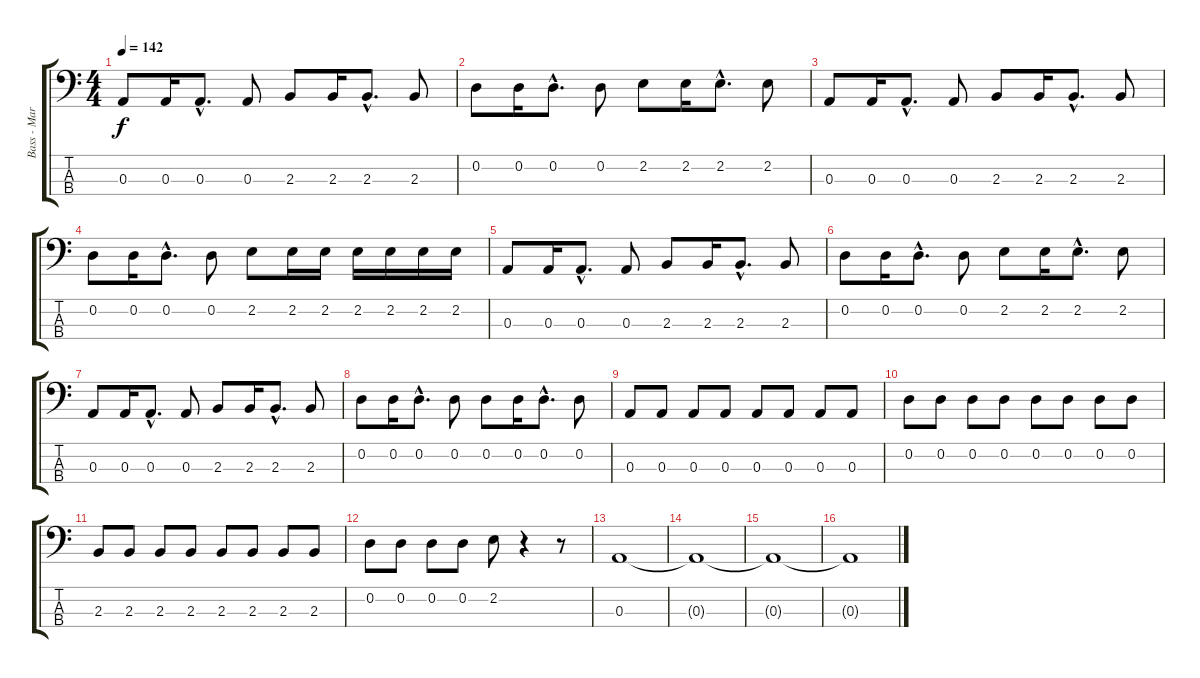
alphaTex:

\track ("Bass - Mark" "Bass - Mar") {instrument electricbassfinger}
\staff {score tabs}
\tuning (G2 D2 A1 E1) {hide}
\ts (4 4)
\tempo 142
\clef f4
\ks c
0.3.8{dy f} 0.3.16 0.3{hac}.8{d} 0.3.8 2.3.8 2.3.16 2.3{hac}.8{d} 2.3.8 |
0.2.8 0.2.16 0.2{hac}.8{d} 0.2.8 2.2.8 2.2.16 2.2{hac}.8{d} 2.2.8 |
0.3.8 0.3.16 0.3{hac}.8{d} 0.3.8 2.3.8 2.3.16 2.3{hac}.8{d} 2.3.8 |
0.2.8 0.2.16 0.2{hac}.8{d} 0.2.8 2.2.8 2.2.16 2.2.16 2.2.16 2.2.16 2.2.16 2.2.16 |
0.3.8 0.3.16 0.3{hac}.8{d} 0.3.8 2.3.8 2.3.16 2.3{hac}.8{d} 2.3.8 |
0.2.8 0.2.16 0.2{hac}.8{d} 0.2.8 2.2.8 2.2.16 2.2{hac}.8{d} 2.2.8 |
0.3.8 0.3.16 0.3{hac}.8{d} 0.3.8 2.3.8 2.3.16 2.3{hac}.8{d} 2.3.8 |
0.2.8 0.2.16 0.2{hac}.8{d} 0.2.8 0.2.8 0.2.16 0.2{hac}.8{d} 0.2.8 |
0.3.8 0.3.8 0.3.8 0.3.8 0.3.8 0.3.8 0.3.8 0.3.8 |
0.2.8 0.2.8 0.2.8 0.2.8 0.2.8 0.2.8 0.2.8 0.2.8 |
2.3.8 2.3.8 2.3.8 2.3.8 2.3.8 2.3.8 2.3.8 2.3.8 |
0.2.8 0.2.8 0.2.8 0.2.8 2.2.8 r.4 r.8 |
0.3.1 |
0.3{t}.1 |
0.3{t}.1 |
0.3{t}.1
